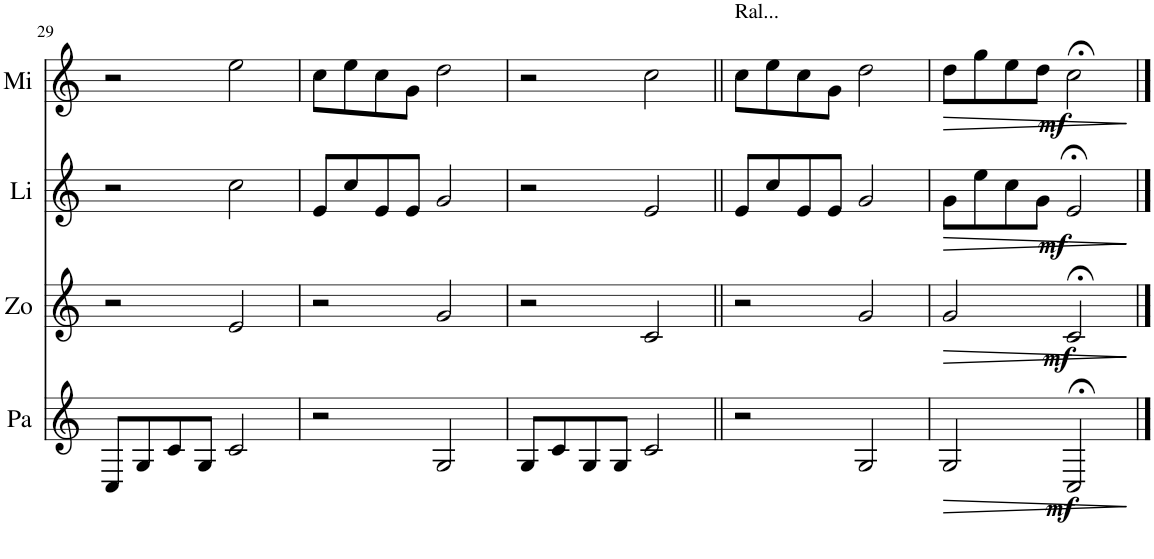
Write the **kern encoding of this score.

**kern	**dynam	**kern	**dynam	**kern	**dynam	**kern	**dynam
*part4	*part4	*part3	*part3	*part2	*part2	*part1	*part1
*staff4	*staff4	*staff3	*staff3	*staff2	*staff2	*staff1	*staff1
*I"Patrick	*	*I"Zoé	*	*I"Lily	*	*I"Michel	*
*I'Pa	*	*I'Zo	*	*I'Li	*	*I'Mi	*
!!LO:PB:g=z
*clefG2	*	*clefG2	*	*clefG2	*	*clefG2	*
*Trd4c7	*	*Trd4c7	*	*Trd4c7	*	*Trd4c7	*
*k[]	*	*k[]	*	*k[]	*	*k[]	*
*M4/4	*	*M4/4	*	*M4/4	*	*M4/4	*
=29	=29	=29	=29	=29	=29	=29	=29
8C/L	.	2r	.	2r	.	2r	.
8G/	.	.	.	.	.	.	.
8c/	.	.	.	.	.	.	.
8G/J	.	.	.	.	.	.	.
2c/	.	2e/	.	2cc\	.	2ee\	.
=30	=30	=30	=30	=30	=30	=30	=30
2r	.	2r	.	8e/L	.	8cc\L	.
.	.	.	.	8cc/	.	8ee\	.
.	.	.	.	8e/	.	8cc\	.
.	.	.	.	8e/J	.	8g\J	.
2G/	.	2g/	.	2g/	.	2dd\	.
=31	=31	=31	=31	=31	=31	=31	=31
8G/L	.	2r	.	2r	.	2r	.
8c/	.	.	.	.	.	.	.
8G/	.	.	.	.	.	.	.
8G/J	.	.	.	.	.	.	.
2c/	.	2c/	.	2e/	.	2cc\	.
=32||	=32||	=32||	=32||	=32||	=32||	=32||	=32||
!	!	!	!	!	!	!LO:TX:a:t=Ral...	!
2r	.	2r	.	8e/L	.	8cc\L	.
.	.	.	.	8cc/	.	8ee\	.
.	.	.	.	8e/	.	8cc\	.
.	.	.	.	8e/J	.	8g\J	.
2G/	.	2g/	.	2g/	.	2dd\	.
=33	=33	=33	=33	=33	=33	=33	=33
!	!LO:HP:b	!	!LO:HP:b	!	!LO:HP:b	!	!LO:HP:b
2G/	>	2g/	>	8g\L	>	8dd\L	>
.	.	.	.	8ee\	.	8gg\	.
.	.	.	.	8cc\	.	8ee\	.
.	.	.	.	8g\J	.	8dd\J	.
!	!LO:DY:b	!	!LO:DY:b	!	!LO:DY:b	!	!LO:DY:b
2C;</	mf	2c;</	mf	2e;</	mf	2cc;<\	mf
.	]	.	]	.	]	.	]
==	==	==	==	==	==	==	==
*-	*-	*-	*-	*-	*-	*-	*-
